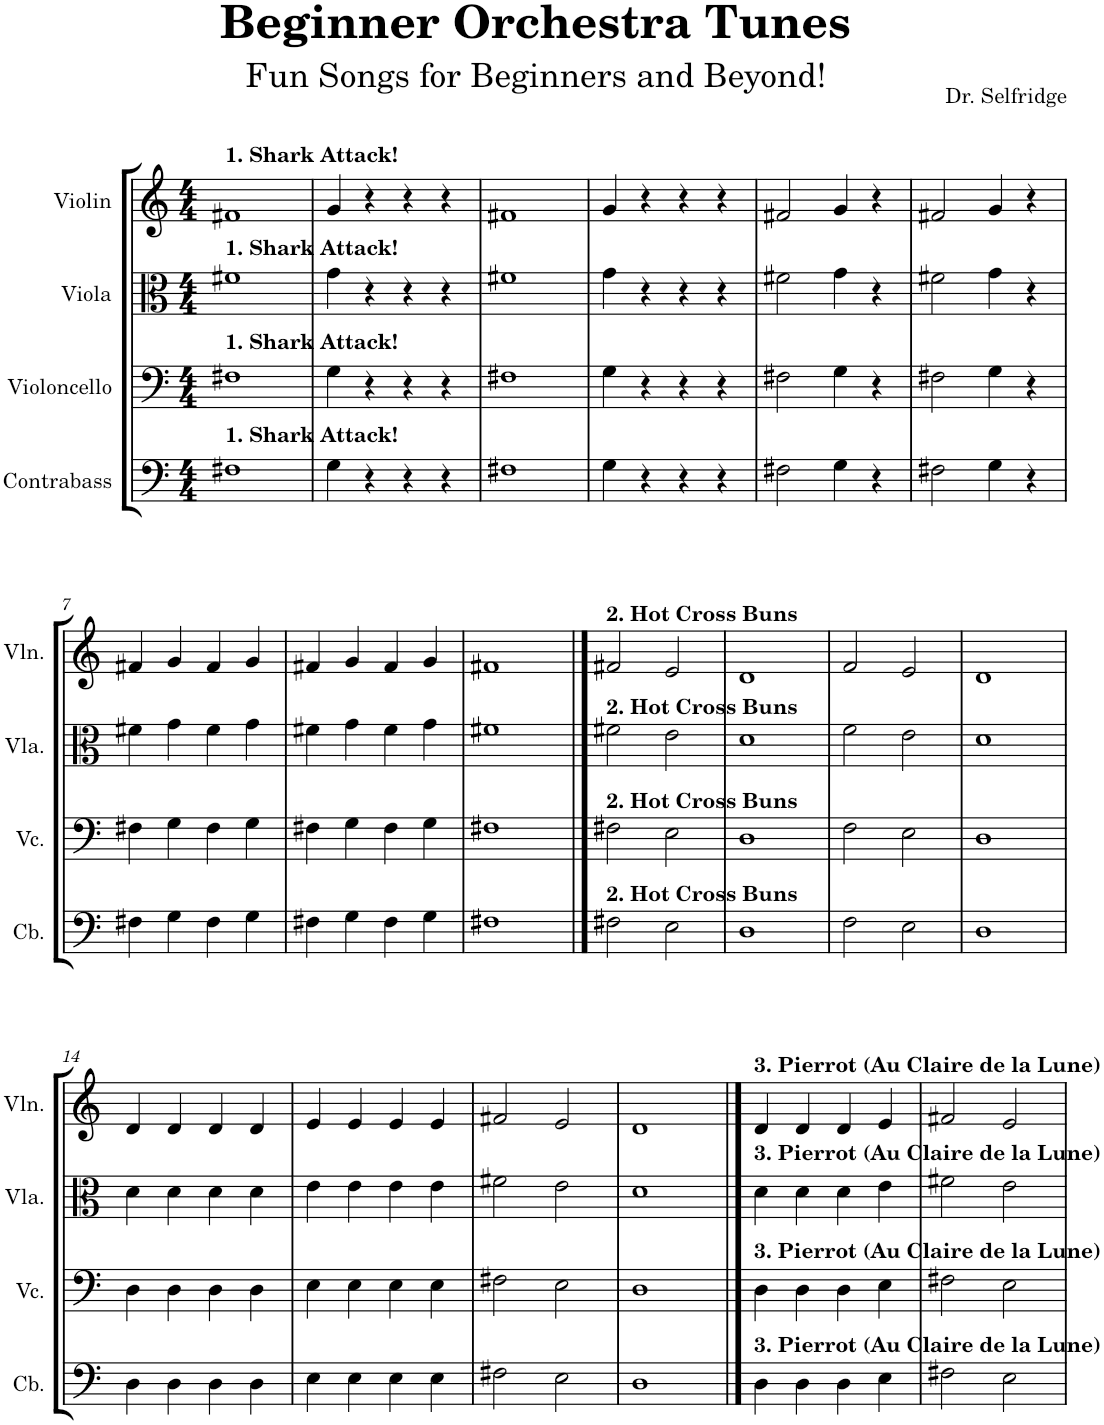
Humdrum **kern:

**kern	**kern	**kern	**kern
*part4	*part3	*part2	*part1
*staff4	*staff3	*staff2	*staff1
*I"Contrabass	*I"Violoncello	*I"Viola	*I"Violin
*I'Cb.	*I'Vc.	*I'Vla.	*I'Vln.
*clefF4	*clefF4	*clefC3	*clefG2
*Trd7c12	*	*	*
*k[]	*k[]	*k[]	*k[]
*M4/4	*M4/4	*M4/4	*M4/4
=1	=1	=1	=1
!	!	!	!LO:TX:a:B:t=1. Shark Attack!
!	!	!LO:TX:a:B:t=1. Shark Attack!	!
!	!LO:TX:a:B:t=1. Shark Attack!	!	!
!LO:TX:a:B:t=1. Shark Attack!	!	!	!
1F#X	1F#X	1f#X	1f#X
=2	=2	=2	=2
4G\	4G\	4g\	4g/
4r	4r	4r	4r
4r	4r	4r	4r
4r	4r	4r	4r
=3	=3	=3	=3
1F#X	1F#X	1f#X	1f#X
=4	=4	=4	=4
4G\	4G\	4g\	4g/
4r	4r	4r	4r
4r	4r	4r	4r
4r	4r	4r	4r
=5	=5	=5	=5
2F#X\	2F#X\	2f#X\	2f#X/
4G\	4G\	4g\	4g/
4r	4r	4r	4r
=6	=6	=6	=6
2F#X\	2F#X\	2f#X\	2f#X/
4G\	4G\	4g\	4g/
4r	4r	4r	4r
!!LO:LB:g=z
=7	=7	=7	=7
4F#X\	4F#X\	4f#X\	4f#X/
4G\	4G\	4g\	4g/
4F#\	4F#\	4f#\	4f#/
4G\	4G\	4g\	4g/
=8	=8	=8	=8
4F#X\	4F#X\	4f#X\	4f#X/
4G\	4G\	4g\	4g/
4F#\	4F#\	4f#\	4f#/
4G\	4G\	4g\	4g/
=9	=9	=9	=9
1F#X	1F#X	1f#X	1f#X
==10	==10	==10	==10
!	!	!	!LO:TX:a:B:t=2. Hot Cross Buns
!	!	!LO:TX:a:B:t=2. Hot Cross Buns	!
!	!LO:TX:a:B:t=2. Hot Cross Buns	!	!
!LO:TX:a:B:t=2. Hot Cross Buns	!	!	!
2F#X\	2F#X\	2f#X\	2f#X/
2E\	2E\	2e\	2e/
=11	=11	=11	=11
1D	1D	1d	1d
=12	=12	=12	=12
2F\	2F\	2f\	2f/
2E\	2E\	2e\	2e/
=13	=13	=13	=13
1D	1D	1d	1d
!!LO:LB:g=z
=14	=14	=14	=14
4D\	4D\	4d\	4d/
4D\	4D\	4d\	4d/
4D\	4D\	4d\	4d/
4D\	4D\	4d\	4d/
=15	=15	=15	=15
4E\	4E\	4e\	4e/
4E\	4E\	4e\	4e/
4E\	4E\	4e\	4e/
4E\	4E\	4e\	4e/
=16	=16	=16	=16
2F#X\	2F#X\	2f#X\	2f#X/
2E\	2E\	2e\	2e/
=17	=17	=17	=17
1D	1D	1d	1d
==18	==18	==18	==18
!	!	!	!LO:TX:a:B:t=3. Pierrot (Au Claire de la Lune)
!	!	!LO:TX:a:B:t=3. Pierrot (Au Claire de la Lune)	!
!	!LO:TX:a:B:t=3. Pierrot (Au Claire de la Lune)	!	!
!LO:TX:a:B:t=3. Pierrot (Au Claire de la Lune)	!	!	!
4D\	4D\	4d\	4d/
4D\	4D\	4d\	4d/
4D\	4D\	4d\	4d/
4E\	4E\	4e\	4e/
=19	=19	=19	=19
2F#X\	2F#X\	2f#X\	2f#X/
2E\	2E\	2e\	2e/
=	=	=	=
*-	*-	*-	*-
